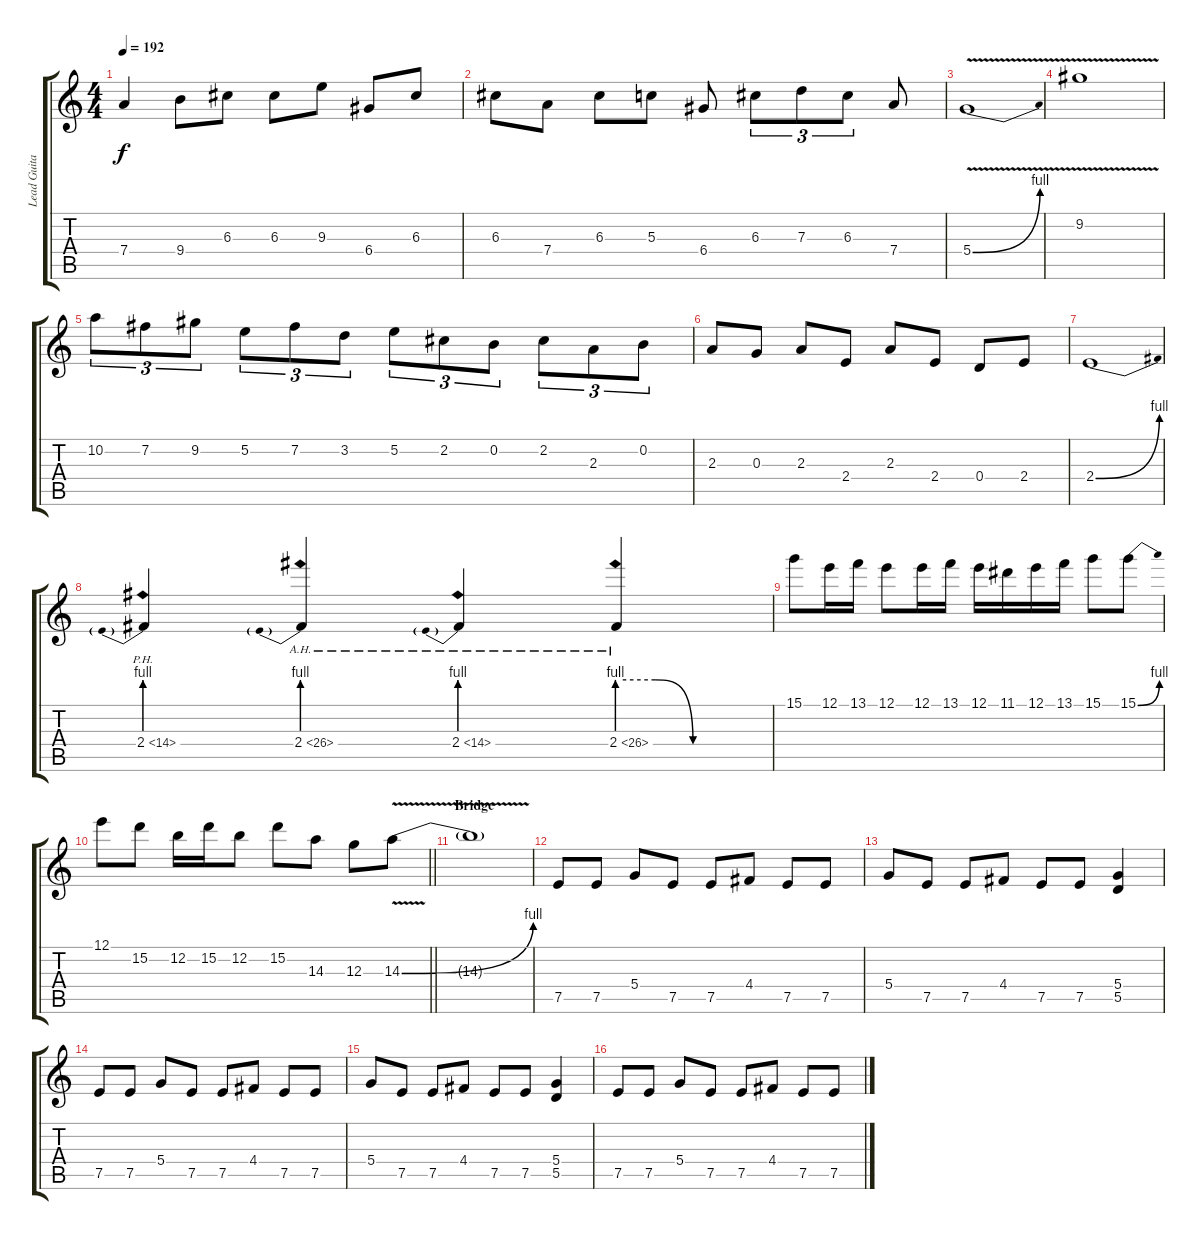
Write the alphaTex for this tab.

\track ("Lead Guitar" "Lead Guita") {instrument distortionguitar}
\staff {score tabs}
\tuning (E4 B3 G3 D3 A2 E2) {hide}
\ts (4 4)
\tempo 192
\clef g2
\ks c
7.4.4{dy f} 9.4.8 6.3.8 6.3.8 9.3.8 6.4.8 6.3.8 |
6.3.8 7.4.8 6.3.8 5.3.8 6.4.8 6.3.8{tu (3 2)} 7.3.8{tu (3 2)} 6.3.8{tu (3 2)} 7.4.8 |
5.4{be (bend 0 0 60 4) v}.1 |
9.2{v}.1 |
10.2.8{tu (3 2)} 7.2.8{tu (3 2)} 9.2.8{tu (3 2)} 5.2.8{tu (3 2)} 7.2.8{tu (3 2)} 3.2.8{tu (3 2)} 5.2.8{tu (3 2)} 2.2.8{tu (3 2)} 0.2.8{tu (3 2)} 2.2.8{tu (3 2)} 2.3.8{tu (3 2)} 0.2.8{tu (3 2)} |
2.3.8 0.3.8 2.3.8 2.4.8 2.3.8 2.4.8 0.4.8 2.4.8 |
2.4{be (bend 0 0 60 4)}.1 |
2.4{be (prebend 0 4 60 4) ph 12}.4 2.4{be (prebend 0 4 60 4) ah 24}.4 2.4{be (prebend 0 4 60 4) ah 12}.4 2.4{be (custom 0 4 15 4 30 0 60 0) ah 24}.4 |
15.1.8 12.1.16 13.1.16 12.1.8 12.1.16 13.1.16 12.1.16 11.1.16 12.1.16 13.1.16 15.1.8 15.1{be (bend 0 0 60 4)}.8 |
\barLineRight lightlight
12.1.8 15.2.8 12.2.16 15.2.16 12.2.8 15.2.8 14.3.8 12.3.8 14.3{be (bend 0 0 60 4) v}.8 |
\section ("" "Bridge")
14.3{t}.1 |
7.5.8 7.5.8 5.4.8 7.5.8 7.5.8 4.4.8 7.5.8 7.5.8 |
5.4.8 7.5.8 7.5.8 4.4.8 7.5.8 7.5.8 (5.4 5.5).4 |
7.5.8 7.5.8 5.4.8 7.5.8 7.5.8 4.4.8 7.5.8 7.5.8 |
5.4.8 7.5.8 7.5.8 4.4.8 7.5.8 7.5.8 (5.4 5.5).4 |
7.5.8 7.5.8 5.4.8 7.5.8 7.5.8 4.4.8 7.5.8 7.5.8
